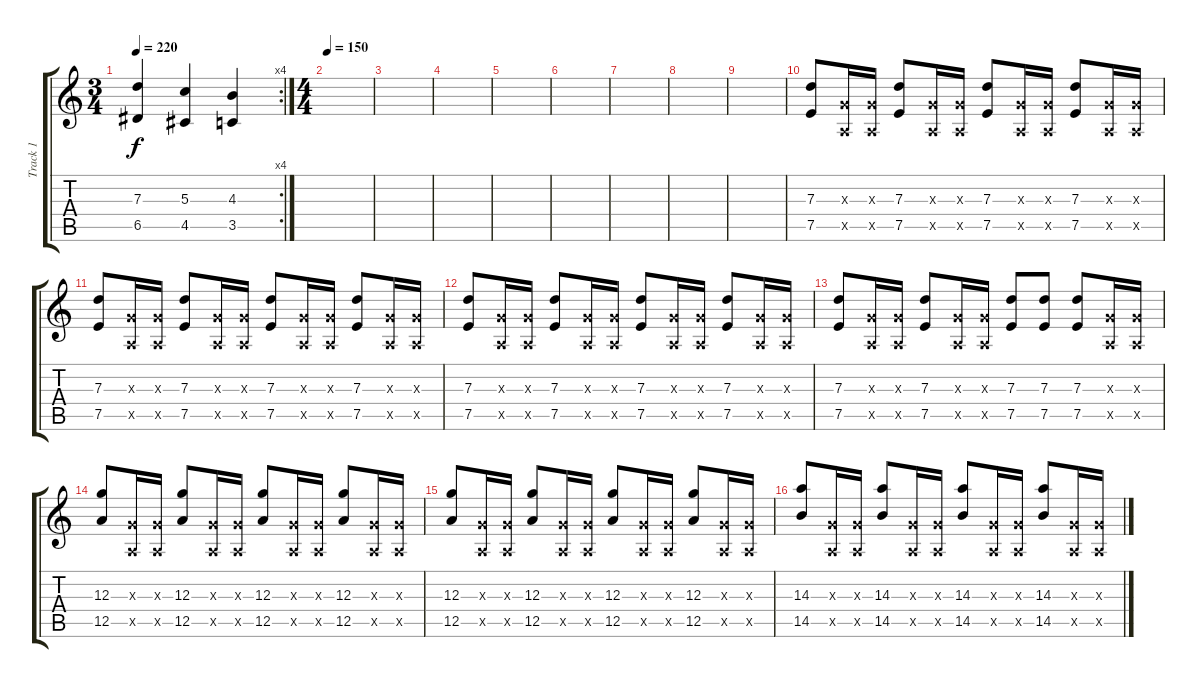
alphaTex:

\track ("Track 1" "Track 1") {instrument distortionguitar}
\staff {score tabs}
\tuning (E4 B3 G3 D3 A2 E2) {hide}
\rc 4
\ts (3 4)
\tempo 220
\clef g2
\ks c
(7.3 6.5).4{dy f} (5.3 4.5).4 (4.3 3.5).4 |
\ts (4 4)
\tempo 150
|
|
|
|
|
|
|
|
(7.3 7.5).8{instrument overdrivenguitar} (0.3{x} 0.5{x}).16 (0.3{x} 0.5{x}).16 (7.3 7.5).8 (0.3{x} 0.5{x}).16 (0.3{x} 0.5{x}).16 (7.3 7.5).8 (0.3{x} 0.5{x}).16 (0.3{x} 0.5{x}).16 (7.3 7.5).8 (0.3{x} 0.5{x}).16 (0.3{x} 0.5{x}).16 |
(7.3 7.5).8 (0.3{x} 0.5{x}).16 (0.3{x} 0.5{x}).16 (7.3 7.5).8 (0.3{x} 0.5{x}).16 (0.3{x} 0.5{x}).16 (7.3 7.5).8 (0.3{x} 0.5{x}).16 (0.3{x} 0.5{x}).16 (7.3 7.5).8 (0.3{x} 0.5{x}).16 (0.3{x} 0.5{x}).16 |
(7.3 7.5).8 (0.3{x} 0.5{x}).16 (0.3{x} 0.5{x}).16 (7.3 7.5).8 (0.3{x} 0.5{x}).16 (0.3{x} 0.5{x}).16 (7.3 7.5).8 (0.3{x} 0.5{x}).16 (0.3{x} 0.5{x}).16 (7.3 7.5).8 (0.3{x} 0.5{x}).16 (0.3{x} 0.5{x}).16 |
(7.3 7.5).8 (0.3{x} 0.5{x}).16 (0.3{x} 0.5{x}).16 (7.3 7.5).8 (0.3{x} 0.5{x}).16 (0.3{x} 0.5{x}).16 (7.3 7.5).8 (7.3 7.5).8 (7.3 7.5).8 (0.3{x} 0.5{x}).16 (0.3{x} 0.5{x}).16 |
(12.3 12.5).8 (0.3{x} 0.5{x}).16 (0.3{x} 0.5{x}).16 (12.3 12.5).8 (0.3{x} 0.5{x}).16 (0.3{x} 0.5{x}).16 (12.3 12.5).8 (0.3{x} 0.5{x}).16 (0.3{x} 0.5{x}).16 (12.3 12.5).8 (0.3{x} 0.5{x}).16 (0.3{x} 0.5{x}).16 |
(12.3 12.5).8 (0.3{x} 0.5{x}).16 (0.3{x} 0.5{x}).16 (12.3 12.5).8 (0.3{x} 0.5{x}).16 (0.3{x} 0.5{x}).16 (12.3 12.5).8 (0.3{x} 0.5{x}).16 (0.3{x} 0.5{x}).16 (12.3 12.5).8 (0.3{x} 0.5{x}).16 (0.3{x} 0.5{x}).16 |
(14.3 14.5).8 (0.3{x} 0.5{x}).16 (0.3{x} 0.5{x}).16 (14.3 14.5).8 (0.3{x} 0.5{x}).16 (0.3{x} 0.5{x}).16 (14.3 14.5).8 (0.3{x} 0.5{x}).16 (0.3{x} 0.5{x}).16 (14.3 14.5).8 (0.3{x} 0.5{x}).16 (0.3{x} 0.5{x}).16
